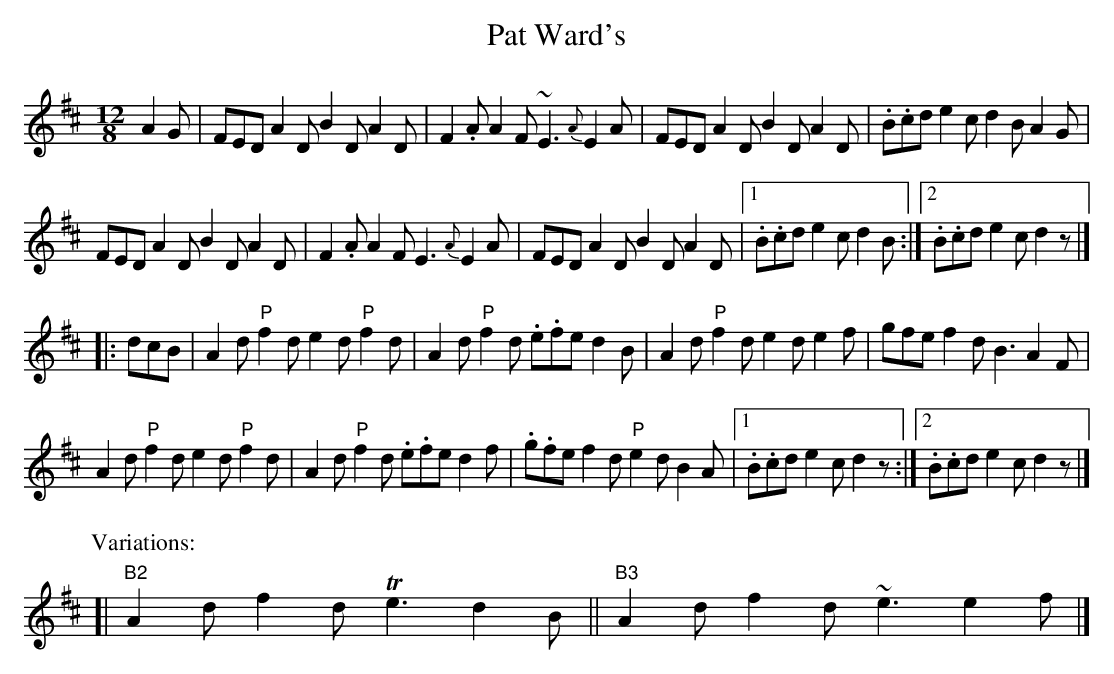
X:1
T: Pat Ward's
M: 12/8
L: 1/8
K: D
A2G|\
FED A2D B2D A2D|F2.A A2F ~E3 {A}E2A|FED A2D B2D A2D|.B.cd e2c d2B A2G|
FED A2D B2D A2D|F2.A A2F E3 {A}E2A|FED A2D B2D A2D|1 .B.cd e2c d2B:|2 .B.cd e2c d2z|]
|:dcB|\
A2d "P"f2d e2d "P"f2d|A2d "P"f2d .e.fe d2B|A2d "P"f2d e2d e2f|gfe f2d B3 A2F|
A2d "P"f2d e2d "P"f2d|A2d "P"f2d .e.fe d2f|.g.fe f2d "P"e2d B2A|1 .B.cd e2c d2z:|2 .B.cd e2c d2z|]
P:Variations:
[|"B2"A2d f2d Te3 d2B||"B3"A2d f2d ~e3 e2f|]
